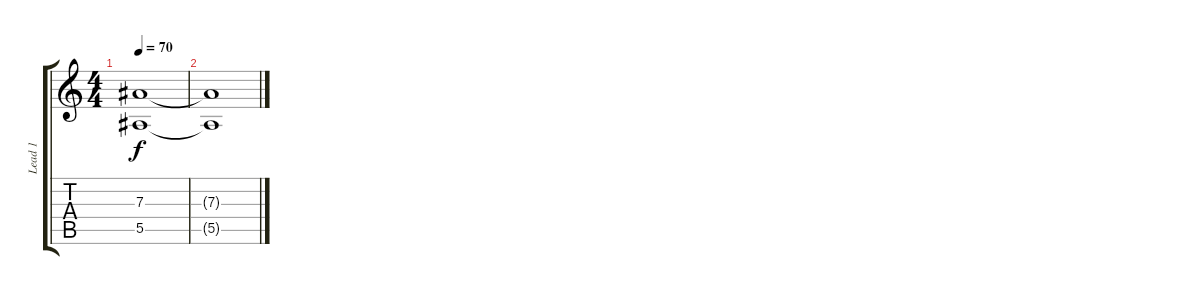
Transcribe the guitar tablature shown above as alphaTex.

\track ("Lead 1" "Lead 1") {instrument distortionguitar}
\staff {score tabs}
\tuning (C4 G3 Eb3 Bb2 F2 C2) {hide}
\ts (4 4)
\tempo 70
\clef g2
\ks c
(7.3 5.5).1{dy f} |
(7.3{t} 5.5{t}).1
